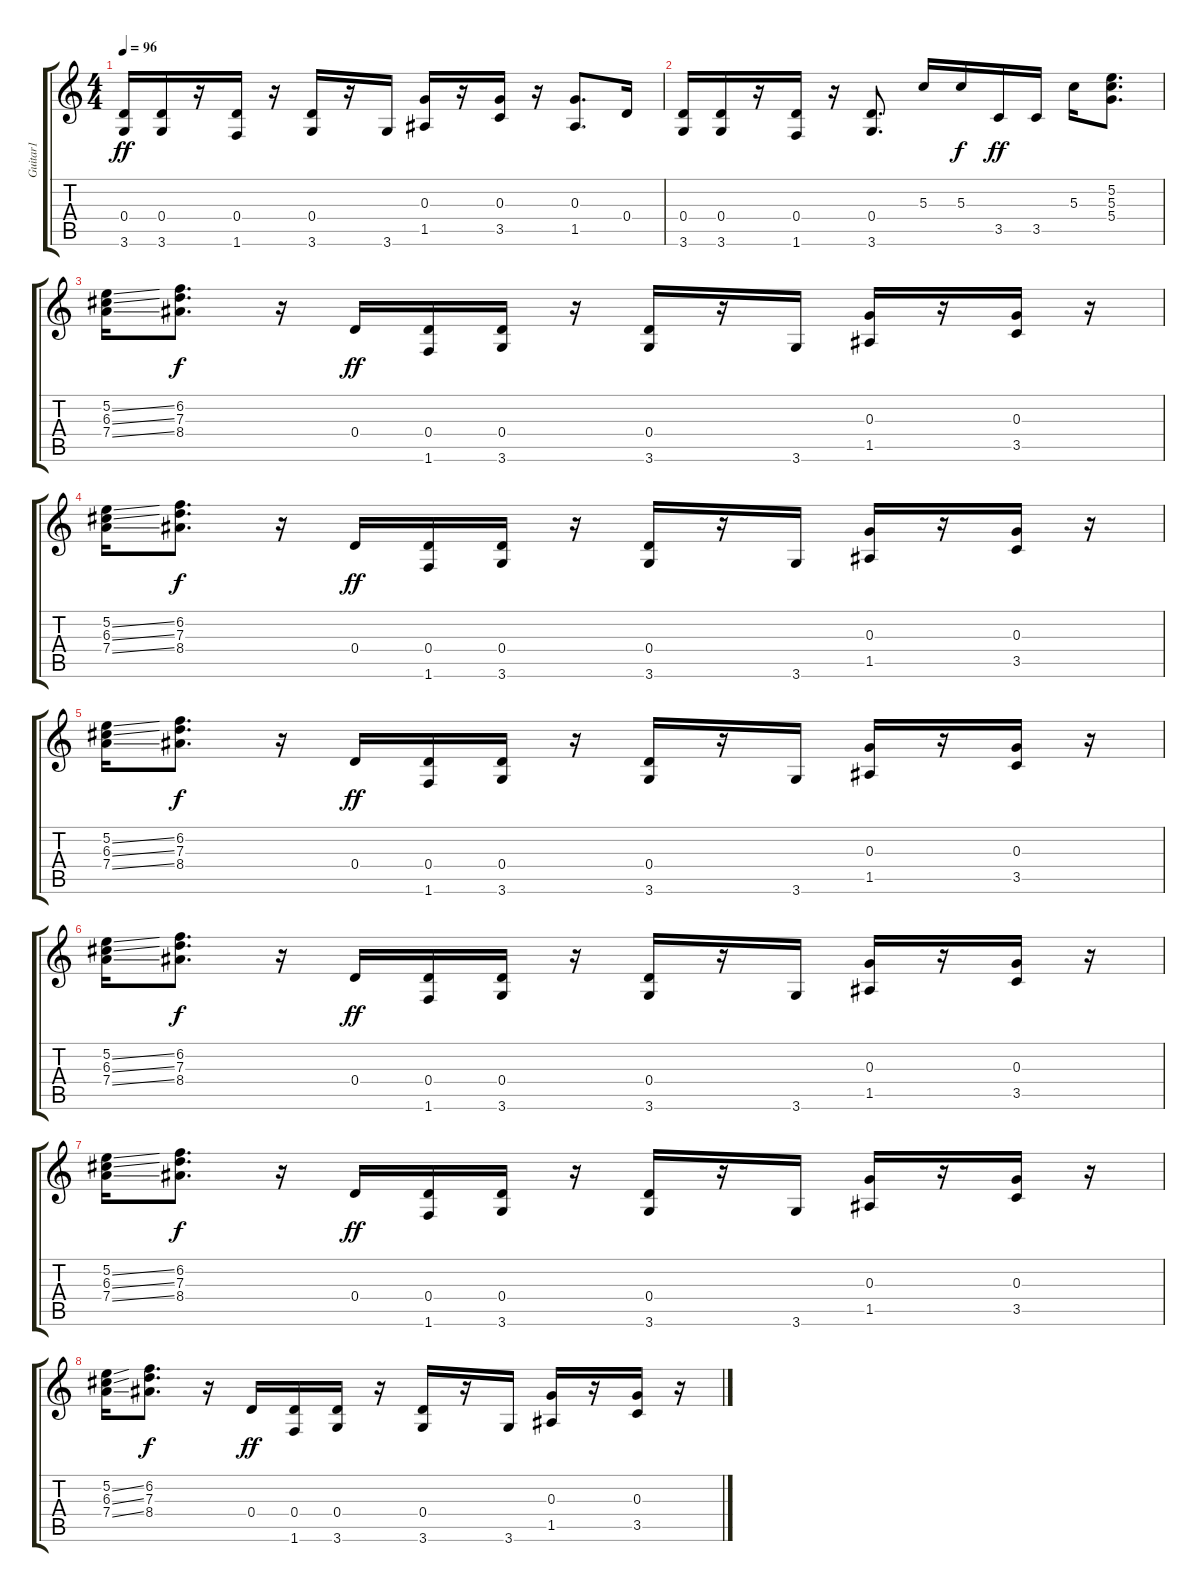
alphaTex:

\track ("Guitar1" "Guitar1") {instrument overdrivenguitar}
\staff {score tabs}
\tuning (E4 B3 G3 D3 A2 E2) {hide}
\ts (4 4)
\tempo 96
\clef g2
\ks c
(0.4 3.6).16{dy ff} (0.4 3.6).16 r.16 (0.4 1.6).16 r.16 (0.4 3.6).16 r.16 3.6.16 (0.3 1.5).16 r.16 (0.3 3.5).16 r.16 (0.3 1.5).8{d} 0.4.16 |
(0.4 3.6).16 (0.4 3.6).16 r.16 (0.4 1.6).16 r.16 (0.4 3.6).8{d} 5.3.16 5.3.16{dy f} 3.5.16{dy ff} 3.5.16 5.3.16 (5.2 5.3 5.4).8{d} |
(5.2{ss} 6.3{ss} 7.4{ss}).16 (6.2 7.3 8.4).8{d dy f} r.16 0.4.16{dy ff} (0.4 1.6).16 (0.4 3.6).16 r.16 (0.4 3.6).16 r.16 3.6.16 (0.3 1.5).16 r.16 (0.3 3.5).16 r.16 |
(5.2{ss} 6.3{ss} 7.4{ss}).16 (6.2 7.3 8.4).8{d dy f} r.16 0.4.16{dy ff} (0.4 1.6).16 (0.4 3.6).16 r.16 (0.4 3.6).16 r.16 3.6.16 (0.3 1.5).16 r.16 (0.3 3.5).16 r.16 |
(5.2{ss} 6.3{ss} 7.4{ss}).16 (6.2 7.3 8.4).8{d dy f} r.16 0.4.16{dy ff} (0.4 1.6).16 (0.4 3.6).16 r.16 (0.4 3.6).16 r.16 3.6.16 (0.3 1.5).16 r.16 (0.3 3.5).16 r.16 |
(5.2{ss} 6.3{ss} 7.4{ss}).16 (6.2 7.3 8.4).8{d dy f} r.16 0.4.16{dy ff} (0.4 1.6).16 (0.4 3.6).16 r.16 (0.4 3.6).16 r.16 3.6.16 (0.3 1.5).16 r.16 (0.3 3.5).16 r.16 |
(5.2{ss} 6.3{ss} 7.4{ss}).16 (6.2 7.3 8.4).8{d dy f} r.16 0.4.16{dy ff} (0.4 1.6).16 (0.4 3.6).16 r.16 (0.4 3.6).16 r.16 3.6.16 (0.3 1.5).16 r.16 (0.3 3.5).16 r.16 |
(5.2{ss} 6.3{ss} 7.4{ss}).16 (6.2 7.3 8.4).8{d dy f} r.16 0.4.16{dy ff} (0.4 1.6).16 (0.4 3.6).16 r.16 (0.4 3.6).16 r.16 3.6.16 (0.3 1.5).16 r.16 (0.3 3.5).16 r.16
